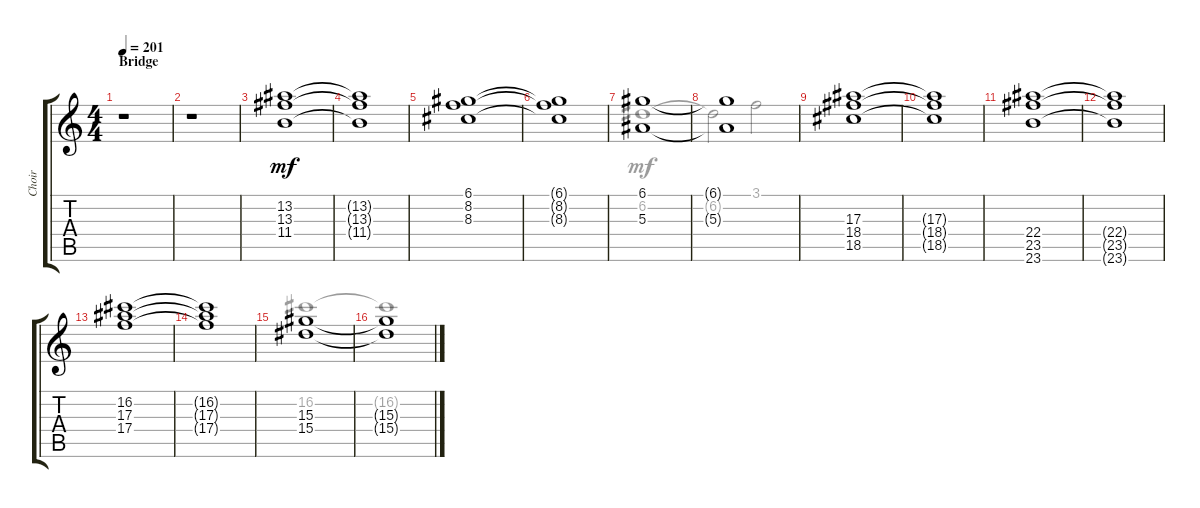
\track ("Choir" "Choir") {instrument electricguitarclean}
\staff {score tabs}
\tuning (D4 A3 F3 C3 G2 C2) {hide}
\voice
\ts (4 4)
\section ("" "Bridge")
\tempo 201
\clef g2
\ks aminor
r.1{dy mf} |
r.1 |
(13.2 13.3 11.4).1 |
(13.2{t} 13.3{t} 11.4{t}).1 |
(6.1 8.2 8.3).1 |
(6.1{t} 8.2{t} 8.3{t}).1 |
(6.1 5.3).1 |
(6.1{t} 5.3{t}).1 |
(17.3 18.4 18.5).1 |
(17.3{t} 18.4{t} 18.5{t}).1 |
(22.4 23.5 23.6).1 |
(22.4{t} 23.5{t} 23.6{t}).1 |
(16.2 17.3 17.4).1 |
(16.2{t} 17.3{t} 17.4{t}).1 |
(15.3 15.4).1 |
(15.3{t} 15.4{t}).1
\voice
\clef g2
\ottava regular
\simile none
\ks aminor
|
|
|
|
|
|
6.2.1 |
6.2{t}.2 3.1.2 |
|
|
|
|
|
|
16.2.1 |
16.2{t}.1
